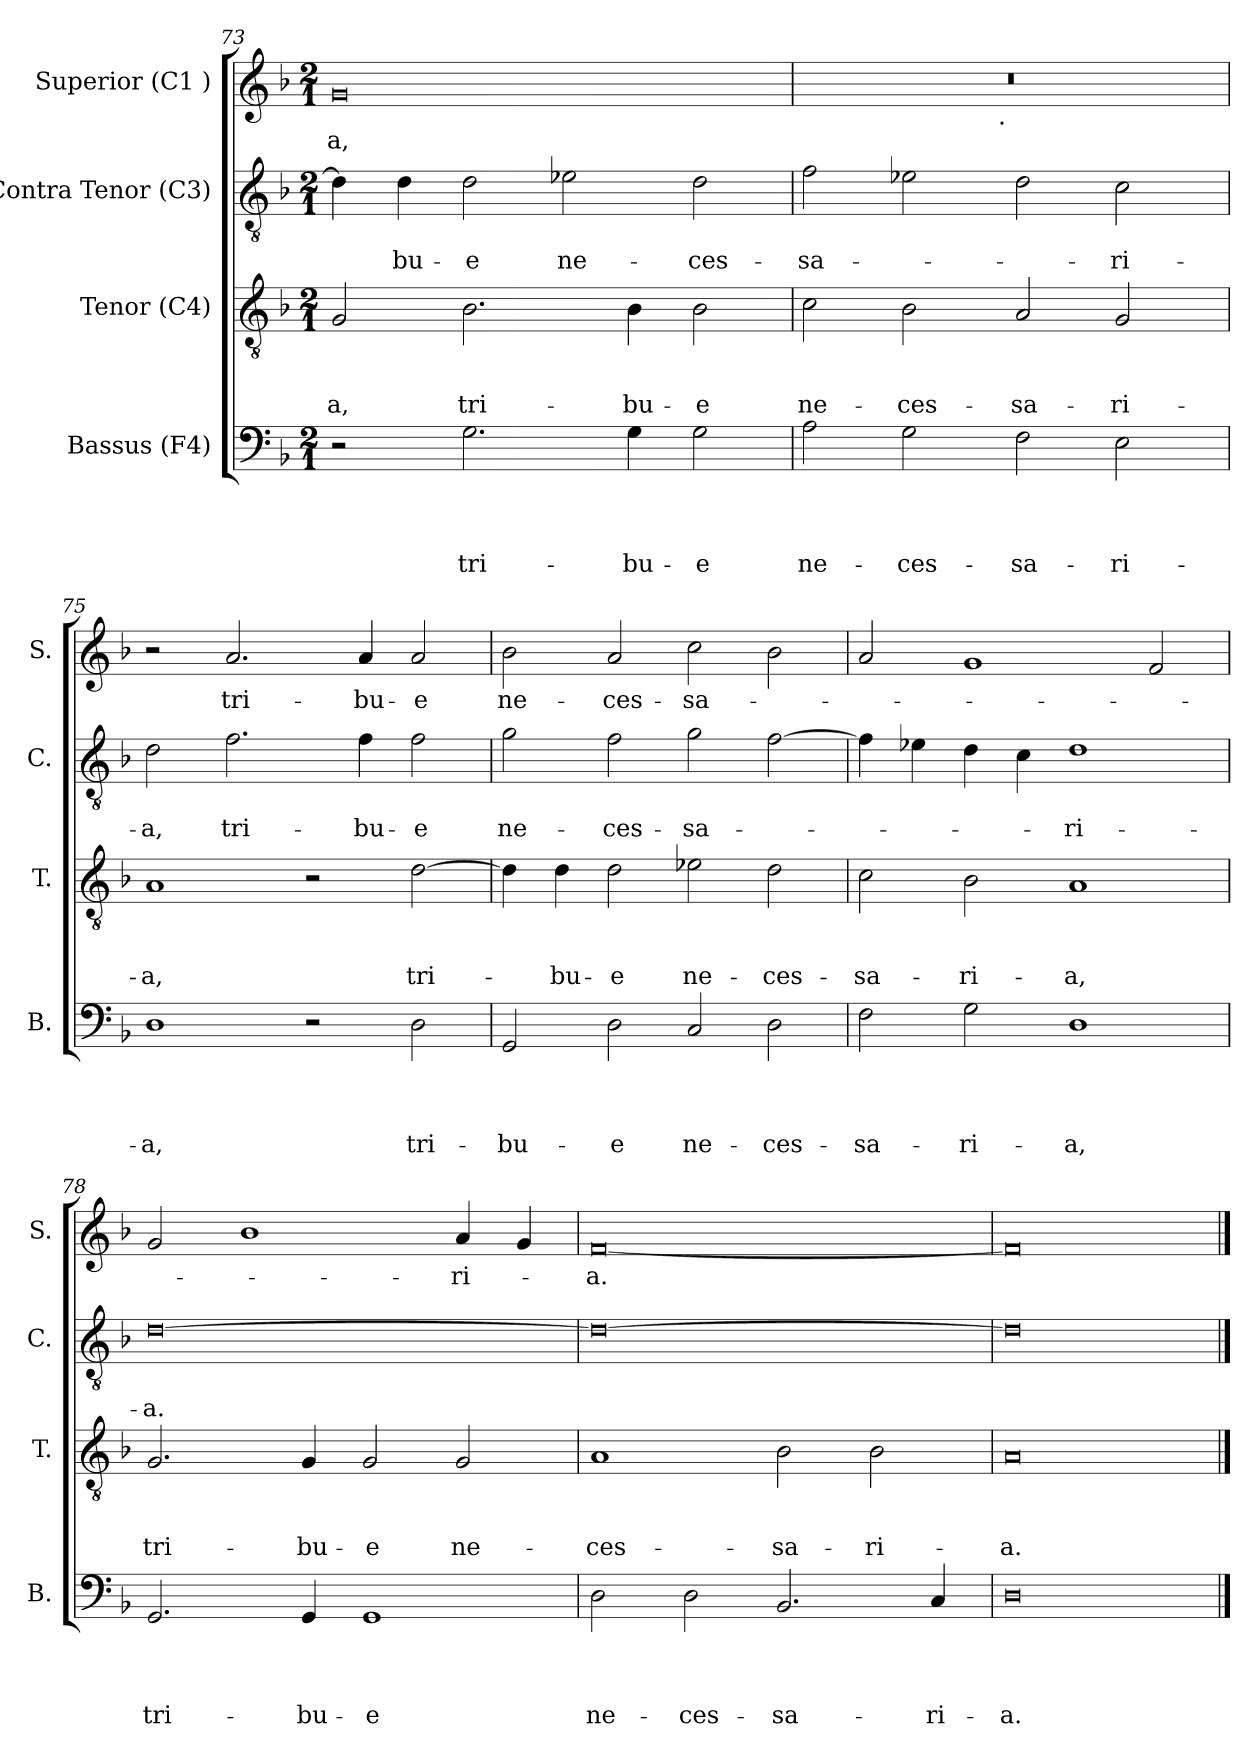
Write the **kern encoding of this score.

**kern	**text	**text	**text	**text	**kern	**text	**text	**text	**kern	**text	**text	**kern	**text
*part4	*part4	*part4	*part4	*part4	*part3	*part3	*part3	*part3	*part2	*part2	*part2	*part1	*part1
*staff4	*staff4	*staff4	*staff4	*staff4	*staff3	*staff3	*staff3	*staff3	*staff2	*staff2	*staff2	*staff1	*staff1
*I"Bassus (F4)	*	*	*	*	*I"Tenor (C4)	*	*	*	*I"Contra Tenor (C3)	*	*	*I"Superior (C1 )	*
*I'B.	*	*	*	*	*I'T.	*	*	*	*I'C.	*	*	*I'S.	*
*clefF4	*	*	*	*	*clefGv2	*	*	*	*clefGv2	*	*	*clefG2	*
*k[b-]	*	*	*	*	*k[b-]	*	*	*	*k[b-]	*	*	*k[b-]	*
*F:	*	*	*	*	*F:	*	*	*	*F:	*	*	*F:	*
*M2/1	*	*	*	*	*M2/1	*	*	*	*M2/1	*	*	*M2/1	*
=73	=73	=73	=73	=73	=73	=73	=73	=73	=73	=73	=73	=73	=73
!	!	!	!	!	!	!	!	!LO:LY:b	!	!	!	!	!LO:LY:b:rj
2r	.	.	.	.	2G/	.	.	-a,	4d\]	.	.	0g	-a,
!	!	!	!	!	!	!	!	!	!	!	!LO:LY:b	!	!
.	.	.	.	.	.	.	.	.	4d\	.	-bu-	.	.
!	!	!	!	!LO:LY:b	!	!	!	!LO:LY:b	!	!	!LO:LY:b:rj	!	!
2.G\	.	.	.	tri-	2.B-\	.	.	tri-	2d\	.	-e	.	.
!	!	!	!	!	!	!	!	!	!	!	!LO:LY:b	!	!
.	.	.	.	.	.	.	.	.	2e-\	.	ne-	.	.
!	!	!	!	!LO:LY:b	!	!	!	!LO:LY:b	!	!	!	!	!
4G\	.	.	.	-bu-	4B-\	.	.	-bu-	.	.	.	.	.
!	!	!	!	!LO:LY:b:rj	!	!	!	!LO:LY:b:rj	!	!	!LO:LY:b	!	!
2G\	.	.	.	-e	2B-\	.	.	-e	2d\	.	-ces-	.	.
=74	=74	=74	=74	=74	=74	=74	=74	=74	=74	=74	=74	=74	=74
!	!	!	!	!LO:LY:b	!	!	!	!LO:LY:b	!	!	!LO:LY:b	!	!
*	*	*	*	*	*	*	*	*	*	*	*	*^	*
2A\	.	.	.	ne-	2c\	.	.	ne-	2f\	.	-sa-	0r	2ryy	.
!	!	!	!	!LO:LY:b	!	!	!	!LO:LY:b	!	!	!	!	!	!
2G\	.	.	.	-ces-	2B-\	.	.	-ces-	2e-\	.	.	.	4...ryy	.
!	!	!	!	!	!	!	!	!	!	!	!	!	!LO:TX:b:t=.	!
.	.	.	.	.	.	.	.	.	.	.	.	.	1ryy	.
!	!	!	!	!LO:LY:b	!	!	!	!LO:LY:b	!	!	!	!	!	!
2F\	.	.	.	-sa-	2A/	.	.	-sa-	2d\	.	.	.	.	.
!	!	!	!	!LO:LY:b	!	!	!	!LO:LY:b	!	!	!LO:LY:b	!	!	!
2E\	.	.	.	-ri-	2G/	.	.	-ri-	2c\	.	-ri-	.	.	.
.	.	.	.	.	.	.	.	.	.	.	.	.	32ryy	.
!!LO:PB:g=z
=75	=75	=75	=75	=75	=75	=75	=75	=75	=75	=75	=75	=75	=75	=75
!	!	!	!	!LO:LY:b	!	!	!	!LO:LY:b	!	!	!LO:LY:b	!	!	!
*	*	*	*	*	*	*	*	*	*	*	*	*v	*v	*
1D	.	.	.	-a,	1A	.	.	-a,	2d\	.	-a,	2r	.
!	!	!	!	!	!	!	!	!	!	!	!LO:LY:b	!	!LO:LY:b
.	.	.	.	.	.	.	.	.	2.f\	.	tri-	2.a/	tri-
2r	.	.	.	.	2r	.	.	.	.	.	.	.	.
!	!	!	!	!	!	!	!	!	!	!	!LO:LY:b	!	!LO:LY:b
.	.	.	.	.	.	.	.	.	4f\	.	-bu-	4a/	-bu-
!	!	!	!	!LO:LY:b	!	!	!	!LO:LY:b	!	!	!LO:LY:b	!	!LO:LY:b
2D\	.	.	.	tri-	[>2d\	.	.	tri-	2f\	.	-e	2a/	-e
=76	=76	=76	=76	=76	=76	=76	=76	=76	=76	=76	=76	=76	=76
!	!	!	!	!LO:LY:b	!	!	!	!	!	!	!LO:LY:b	!	!LO:LY:b
2GG/	.	.	.	-bu-	4d\]	.	.	.	2g\	.	ne-	2b-\	ne-
!	!	!	!	!	!	!	!	!LO:LY:b	!	!	!	!	!
.	.	.	.	.	4d\	.	.	-bu-	.	.	.	.	.
!	!	!	!	!LO:LY:b	!	!	!	!LO:LY:b	!	!	!LO:LY:b	!	!LO:LY:b
2D\	.	.	.	-e	2d\	.	.	-e	2f\	.	-ces-	2a/	-ces-
!	!	!	!	!LO:LY:b	!	!	!	!LO:LY:b	!	!	!LO:LY:b	!	!LO:LY:b
2C/	.	.	.	ne-	2e-\	.	.	ne-	2g\	.	-sa-	2cc\	-sa-
!	!	!	!	!LO:LY:b	!	!	!	!LO:LY:b	!	!	!	!	!
2D\	.	.	.	-ces-	2d\	.	.	-ces-	[>2f\	.	.	2b-\	.
=77	=77	=77	=77	=77	=77	=77	=77	=77	=77	=77	=77	=77	=77
!	!	!	!	!LO:LY:b	!	!	!	!LO:LY:b	!	!	!	!	!
2F\	.	.	.	-sa-	2c\	.	.	-sa-	4f\]	.	.	2a/	.
.	.	.	.	.	.	.	.	.	4e-\	.	.	.	.
!	!	!	!	!LO:LY:b	!	!	!	!LO:LY:b	!	!	!	!	!
2G\	.	.	.	-ri-	2B-\	.	.	-ri-	4d\	.	.	1g	.
.	.	.	.	.	.	.	.	.	4c\	.	.	.	.
!	!	!	!	!LO:LY:b	!	!	!	!LO:LY:b	!	!	!LO:LY:b	!	!
1D	.	.	.	-a,	1A	.	.	-a,	1d	.	-ri-	.	.
.	.	.	.	.	.	.	.	.	.	.	.	2f/	.
!!LO:LB:g=z
=78	=78	=78	=78	=78	=78	=78	=78	=78	=78	=78	=78	=78	=78
!	!	!	!	!LO:LY:b	!	!	!	!LO:LY:b	!	!	!LO:LY:b:rj	!	!
2.GG/	.	.	.	tri-	2.G/	.	.	tri-	[>0d	.	-a.	2g/	.
.	.	.	.	.	.	.	.	.	.	.	.	1b-	.
!	!	!	!	!LO:LY:b	!	!	!	!LO:LY:b	!	!	!	!	!
4GG/	.	.	.	-bu-	4G/	.	.	-bu-	.	.	.	.	.
!	!	!	!	!LO:LY:b:rj	!	!	!	!LO:LY:b	!	!	!	!	!
1GG	.	.	.	-e	2G/	.	.	-e	.	.	.	.	.
!	!	!	!	!	!	!	!	!LO:LY:b	!	!	!	!	!LO:LY:b
.	.	.	.	.	2G/	.	.	ne-	.	.	.	4a/	-ri-
.	.	.	.	.	.	.	.	.	.	.	.	4g/	.
=79	=79	=79	=79	=79	=79	=79	=79	=79	=79	=79	=79	=79	=79
!	!	!	!	!LO:LY:b	!	!	!	!LO:LY:b	!	!	!	!	!LO:LY:b:rj
2D\	.	.	.	ne-	1A	.	.	-ces-	0d_	.	.	[<0f	-a.
!	!	!	!	!LO:LY:b	!	!	!	!	!	!	!	!	!
2D\	.	.	.	-ces-	.	.	.	.	.	.	.	.	.
!	!	!	!	!LO:LY:b	!	!	!	!LO:LY:b	!	!	!	!	!
2.BB-/	.	.	.	-sa-	2B-\	.	.	-sa-	.	.	.	.	.
!	!	!	!	!	!	!	!	!LO:LY:b	!	!	!	!	!
.	.	.	.	.	2B-\	.	.	-ri-	.	.	.	.	.
!	!	!	!	!LO:LY:b	!	!	!	!	!	!	!	!	!
4C/	.	.	.	-ri-	.	.	.	.	.	.	.	.	.
=80	=80	=80	=80	=80	=80	=80	=80	=80	=80	=80	=80	=80	=80
!	!	!	!	!LO:LY:b:rj	!	!	!	!LO:LY:b:rj	!	!	!	!	!
0D	.	.	.	-a.	0A	.	.	-a.	0d]	.	.	0f]	.
==	==	==	==	==	==	==	==	==	==	==	==	==	==
*-	*-	*-	*-	*-	*-	*-	*-	*-	*-	*-	*-	*-	*-
